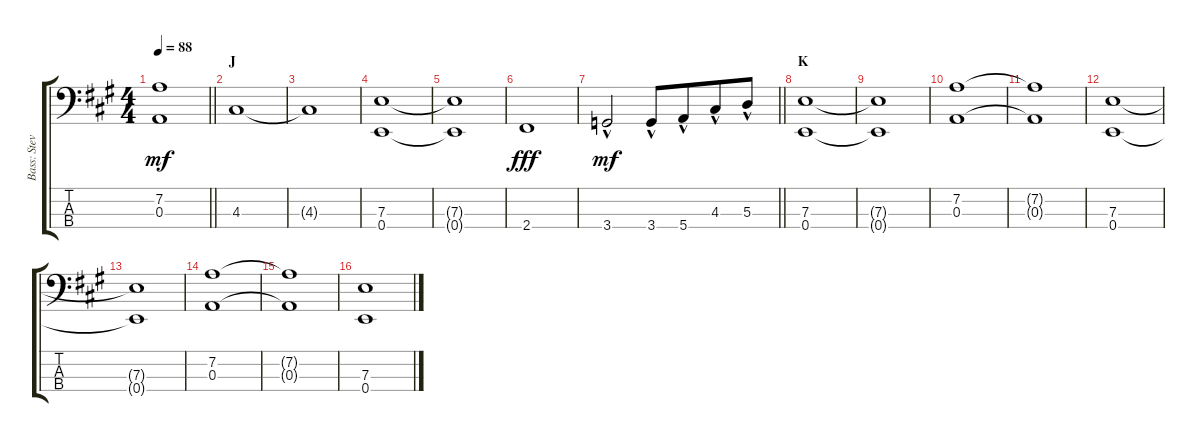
\track ("Bass: Steve" "Bass: Stev") {instrument electricbassfinger}
\staff {score tabs}
\tuning (G2 D2 A1 E1) {hide}
\ts (4 4)
\tempo 88
\clef f4
\barLineRight lightlight
\ks a
(7.2{t} 0.3{t}).1{dy mf} |
\section ("" "J")
4.3.1 |
4.3{t}.1 |
(7.3 0.4).1 |
(7.3{t} 0.4{t}).1 |
2.4.1{dy fff} |
\barLineRight lightlight
3.4{hac}.2{dy mf} 3.4{hac}.8{volume 16} 5.4{hac}.8{beam merge} 4.3{hac}.8 5.3{hac}.8 |
\section ("" "K")
(7.3 0.4).1{volume 12 instrument fretlessbass} |
(7.3{t} 0.4{t}).1 |
(7.2 0.3).1 |
(7.2{t} 0.3{t}).1 |
(7.3 0.4).1 |
(7.3{t} 0.4{t}).1 |
(7.2 0.3).1 |
(7.2{t} 0.3{t}).1 |
(7.3 0.4).1
